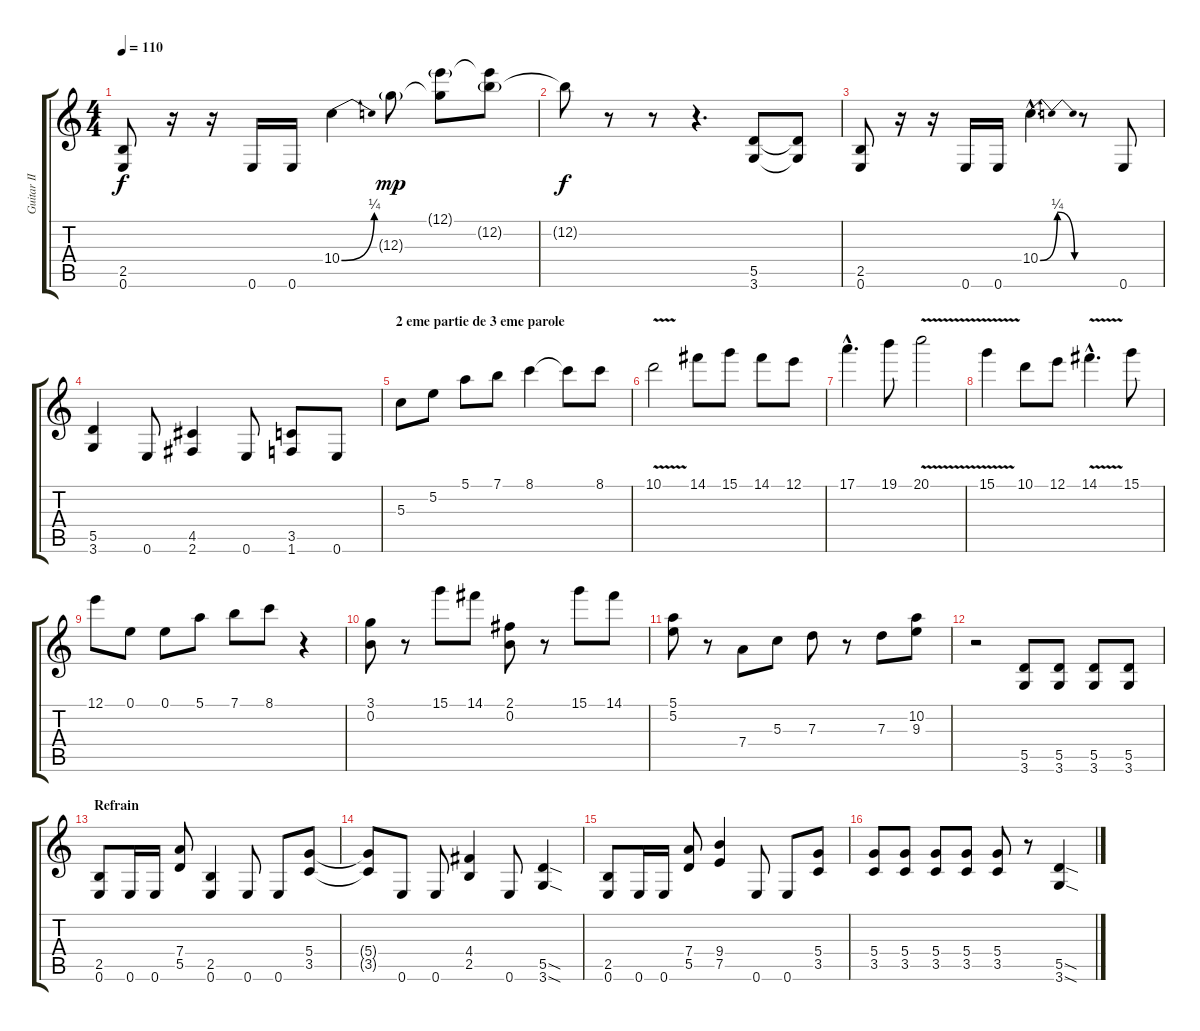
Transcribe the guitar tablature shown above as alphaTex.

\track ("Guitar II /solo (les autres)" "Guitar II ") {instrument distortionguitar}
\staff {score tabs}
\tuning (E4 B3 G3 D3 A2 E2) {hide}
\ts (4 4)
\tempo 110
\clef g2
\ks c
(2.5 0.6).8{dy f} r.16 r.16 0.6.16 0.6.16 10.4{be (bend 0 0 60 1)}.4 12.3{g}.8{dy mp} (12.1{g} 12.3{t}).8 (12.1{t} 12.2{g}).8 |
12.2{t}.8{dy f} r.8 r.8 r.4{d} (5.5 3.6).8 (5.5{t} 3.6{t}).8 |
(2.5 0.6).8 r.16 r.16 0.6.16 0.6.16 10.4{be (bendrelease 0 0 55 1 55 1 60 0) hac}.4{d} r.8 0.6.8 |
(5.5 3.6).4 0.6.8 (4.5 2.6).4 0.6.8 (3.5 1.6).8 0.6.8 |
\section ("" "2 eme partie de 3 eme parole")
5.3.8{volume 10 instrument electricguitarclean} 5.2.8 5.1.8 7.1.8 8.1.4 8.1{t}.8 8.1.8 |
10.1{v}.2 14.1.8 15.1.8 14.1.8 12.1.8 |
17.1{hac}.4{d} 19.1.8 20.1{v}.2 |
15.1{v}.4 10.1.8 12.1.8 14.1{v hac}.4{d} 15.1.8 |
12.1.8 0.1.8 0.1.8 5.1.8 7.1.8 8.1.8 r.4 |
(3.1 0.2).8 r.8 15.1.8 14.1.8 (2.1 0.2).8 r.8 15.1.8 14.1.8 |
(5.1 5.2).8 r.8 7.4.8 5.3.8 7.3.8 r.8 7.3.8 (10.2 9.3).8 |
r.2 (5.5 3.6).8{volume 14 instrument distortionguitar} (5.5 3.6).8 (5.5 3.6).8 (5.5 3.6).8 |
\section ("" "Refrain")
(2.5 0.6).8{volume 13 instrument distortionguitar} 0.6.16 0.6.16 (7.4 5.5).8 (2.5 0.6).4 0.6.8 0.6.8 (5.4 3.5).8 |
(5.4{t} 3.5{t}).8 0.6.8 0.6.8 (4.4 2.5).4 0.6.8 (5.5{sod} 3.6{sod}).4 |
(2.5 0.6).8{volume 13 instrument distortionguitar} 0.6.16 0.6.16 (7.4 5.5).8 (9.4 7.5).4 0.6.8 0.6.8 (5.4 3.5).8 |
(5.4 3.5).8 (5.4 3.5).8 (5.4 3.5).8 (5.4 3.5).8 (5.4 3.5).8 r.8 (5.5{sod} 3.6{sod}).4
